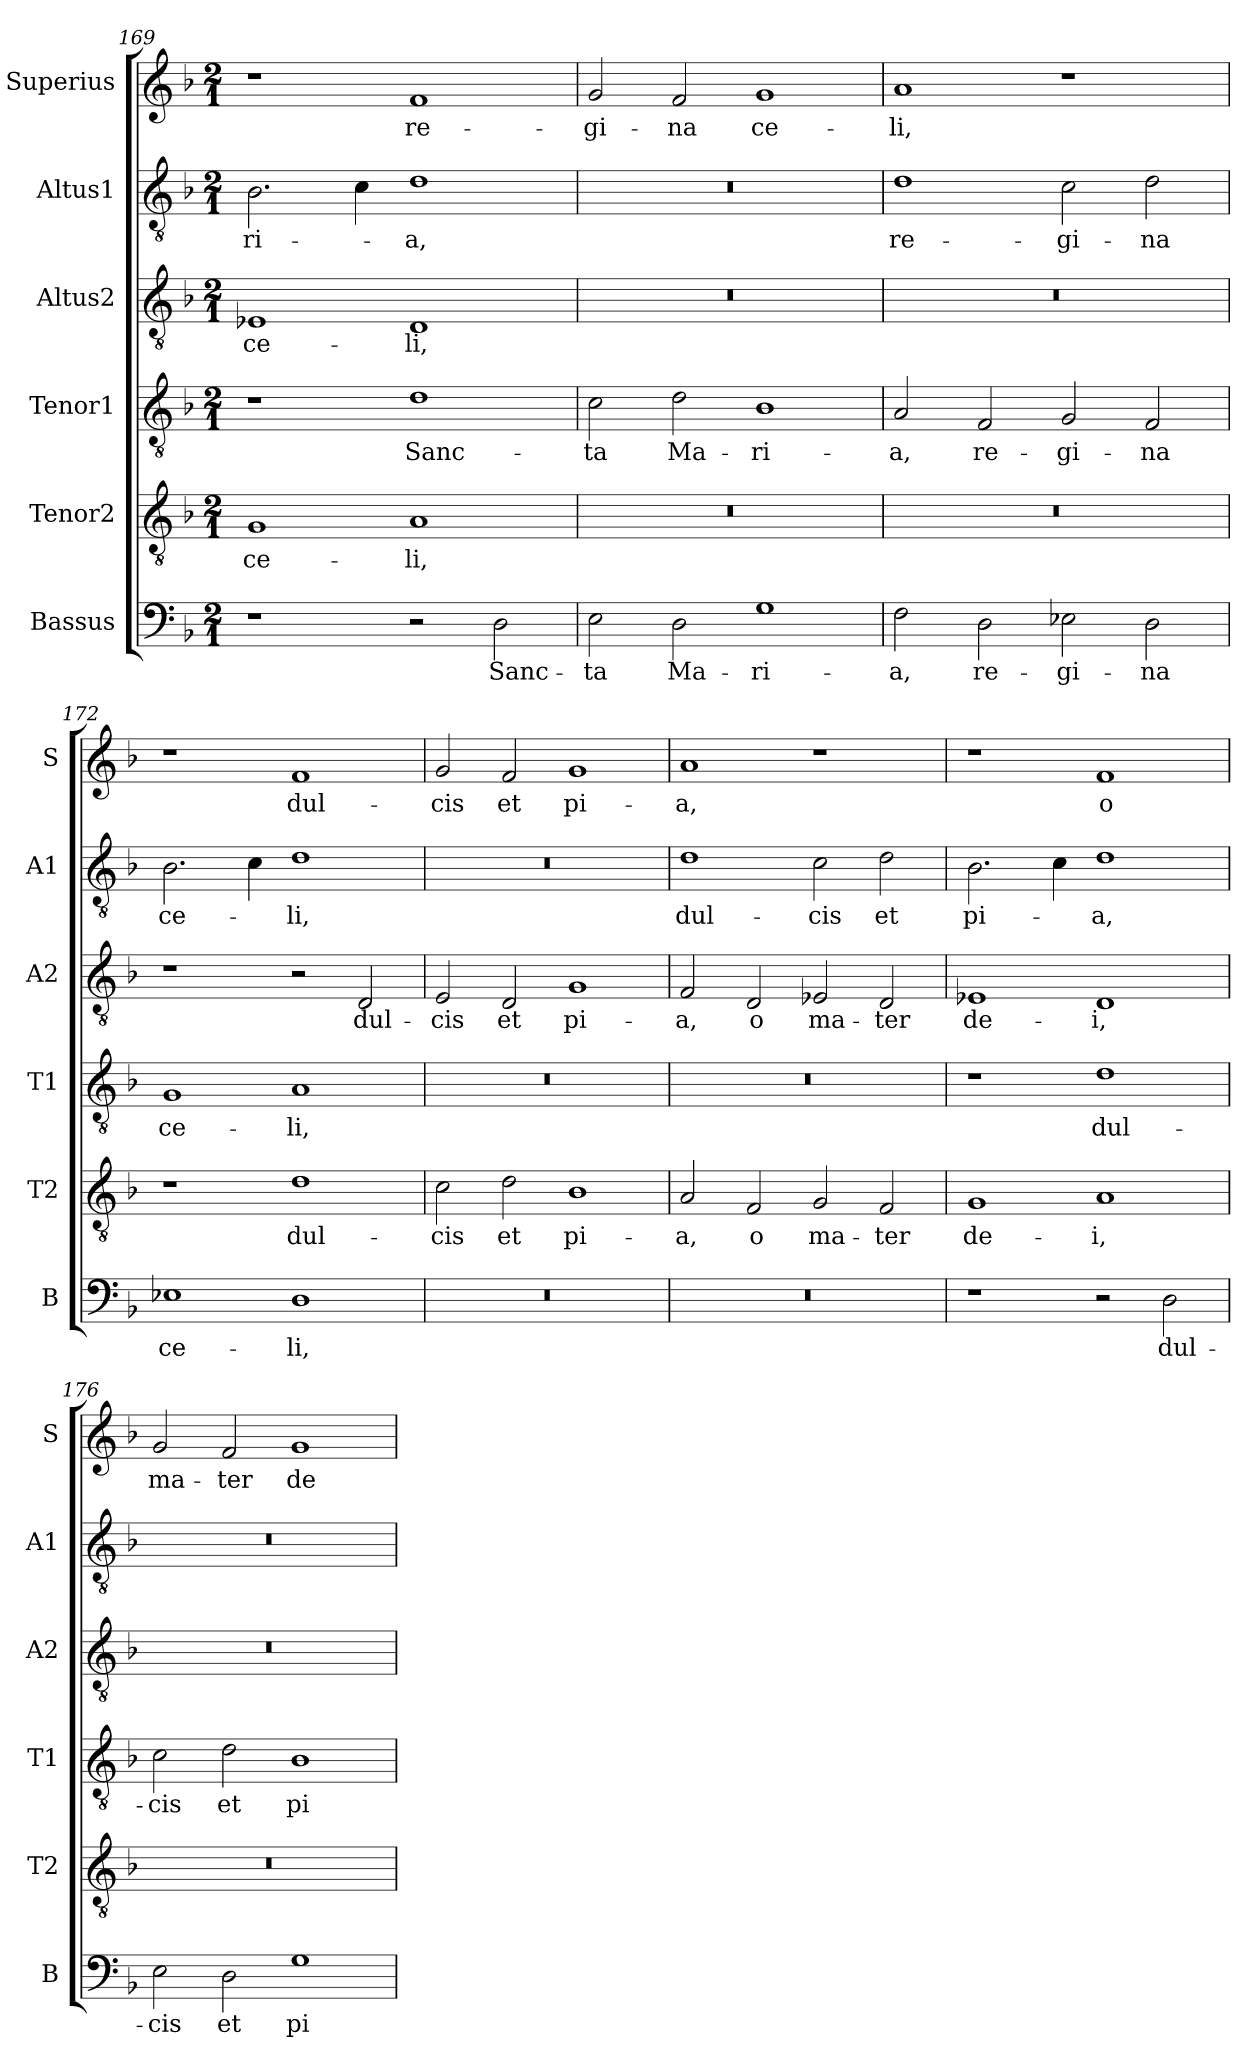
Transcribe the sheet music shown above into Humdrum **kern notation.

**kern	**text	**kern	**text	**kern	**text	**kern	**text	**kern	**text	**kern	**text
*part6	*part6	*part5	*part5	*part4	*part4	*part3	*part3	*part2	*part2	*part1	*part1
*staff6	*staff6	*staff5	*staff5	*staff4	*staff4	*staff3	*staff3	*staff2	*staff2	*staff1	*staff1
*I"Bassus	*	*I"Tenor2	*	*I"Tenor1	*	*I"Altus2	*	*I"Altus1	*	*I"Superius	*
*I'B	*	*I'T2	*	*I'T1	*	*I'A2	*	*I'A1	*	*I'S	*
*clefF4	*	*clefGv2	*	*clefGv2	*	*clefGv2	*	*clefGv2	*	*clefG2	*
*k[b-]	*	*k[b-]	*	*k[b-]	*	*k[b-]	*	*k[b-]	*	*k[b-]	*
*M2/1	*	*M2/1	*	*M2/1	*	*M2/1	*	*M2/1	*	*M2/1	*
=169	=169	=169	=169	=169	=169	=169	=169	=169	=169	=169	=169
1r	.	1G	ce-	1r	.	1E-X	ce-	2.B-\	-ri-	1r	.
.	.	.	.	.	.	.	.	4c\	.	.	.
2r	.	1A	-li,	1d	Sanc-	1D	-li,	1d	-a,	1f	re-
2D\	Sanc-	.	.	.	.	.	.	.	.	.	.
=170	=170	=170	=170	=170	=170	=170	=170	=170	=170	=170	=170
2E\	-ta	0r	.	2c\	-ta	0r	.	0r	.	2g/	-gi-
2D\	Ma-	.	.	2d\	Ma-	.	.	.	.	2f/	-na
1G	-ri-	.	.	1B-	-ri-	.	.	.	.	1g	ce-
=171	=171	=171	=171	=171	=171	=171	=171	=171	=171	=171	=171
2F\	-a,	0r	.	2A/	-a,	0r	.	1d	re-	1a	-li,
2D\	re-	.	.	2F/	re-	.	.	.	.	.	.
2E-X\	-gi-	.	.	2G/	-gi-	.	.	2c\	-gi-	1r	.
2D\	-na	.	.	2F/	-na	.	.	2d\	-na	.	.
=172	=172	=172	=172	=172	=172	=172	=172	=172	=172	=172	=172
1E-X	ce-	1r	.	1G	ce-	1r	.	2.B-\	ce-	1r	.
.	.	.	.	.	.	.	.	4c\	.	.	.
1D	-li,	1d	dul-	1A	-li,	2r	.	1d	-li,	1f	dul-
.	.	.	.	.	.	2D/	dul-	.	.	.	.
=173	=173	=173	=173	=173	=173	=173	=173	=173	=173	=173	=173
0r	.	2c\	-cis	0r	.	2E/	-cis	0r	.	2g/	-cis
.	.	2d\	et	.	.	2D/	et	.	.	2f/	et
.	.	1B-	pi-	.	.	1G	pi-	.	.	1g	pi-
=174	=174	=174	=174	=174	=174	=174	=174	=174	=174	=174	=174
0r	.	2A/	-a,	0r	.	2F/	-a,	1d	dul-	1a	-a,
.	.	2F/	o	.	.	2D/	o	.	.	.	.
.	.	2G/	ma-	.	.	2E-X/	ma-	2c\	-cis	1r	.
.	.	2F/	-ter	.	.	2D/	-ter	2d\	et	.	.
=175	=175	=175	=175	=175	=175	=175	=175	=175	=175	=175	=175
1r	.	1G	de-	1r	.	1E-X	de-	2.B-\	pi-	1r	.
.	.	.	.	.	.	.	.	4c\	.	.	.
2r	.	1A	-i,	1d	dul-	1D	-i,	1d	-a,	1f	o
2D\	dul-	.	.	.	.	.	.	.	.	.	.
=176	=176	=176	=176	=176	=176	=176	=176	=176	=176	=176	=176
2E\	-cis	0r	.	2c\	-cis	0r	.	0r	.	2g/	ma-
2D\	et	.	.	2d\	et	.	.	.	.	2f/	-ter
1G	pi-	.	.	1B-	pi-	.	.	.	.	1g	de-
=	=	=	=	=	=	=	=	=	=	=	=
*-	*-	*-	*-	*-	*-	*-	*-	*-	*-	*-	*-
